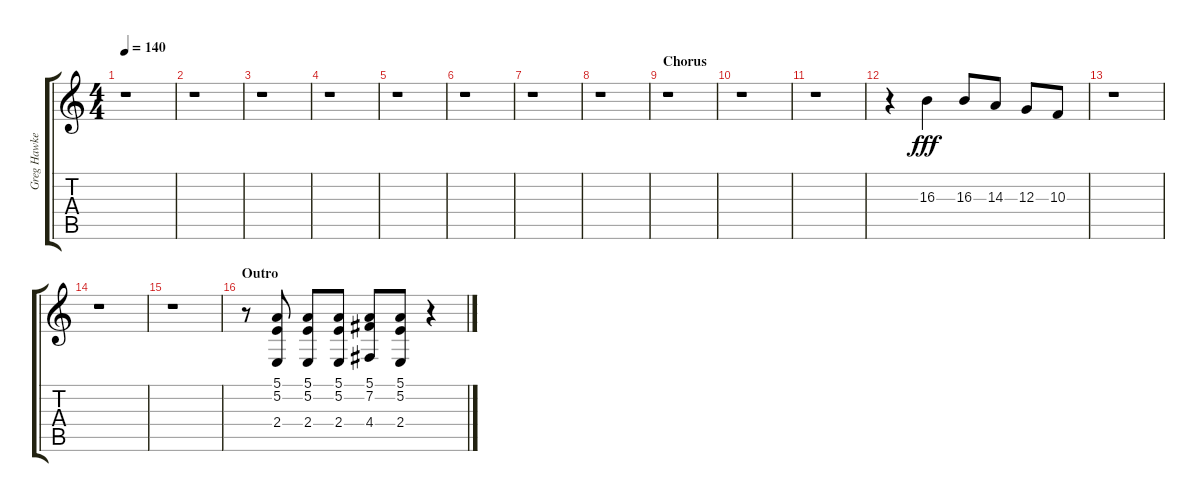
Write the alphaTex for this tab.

\track ("Greg Hawkes" "Greg Hawke") {instrument synthstrings1}
\staff {score tabs}
\tuning (E4 B3 G3 D3 A2 E2) {hide}
\ts (4 4)
\tempo 140
\clef g2
\ks c
r.1{dy fff} |
r.1 |
r.1 |
r.1 |
r.1 |
r.1 |
r.1 |
r.1 |
\section ("" "Chorus")
r.1 |
r.1 |
r.1 |
r.4 16.3.4{volume 14 instrument synthstrings1} 16.3.8 14.3.8 12.3.8 10.3.8 |
r.1 |
r.1 |
r.1 |
\section ("" "Outro")
r.8{instrument synthbass1} (5.1 5.2 2.4).8 (5.1 5.2 2.4).8 (5.1 5.2 2.4).8 (5.1 7.2 4.4).8 (5.1 5.2 2.4).8 r.4
